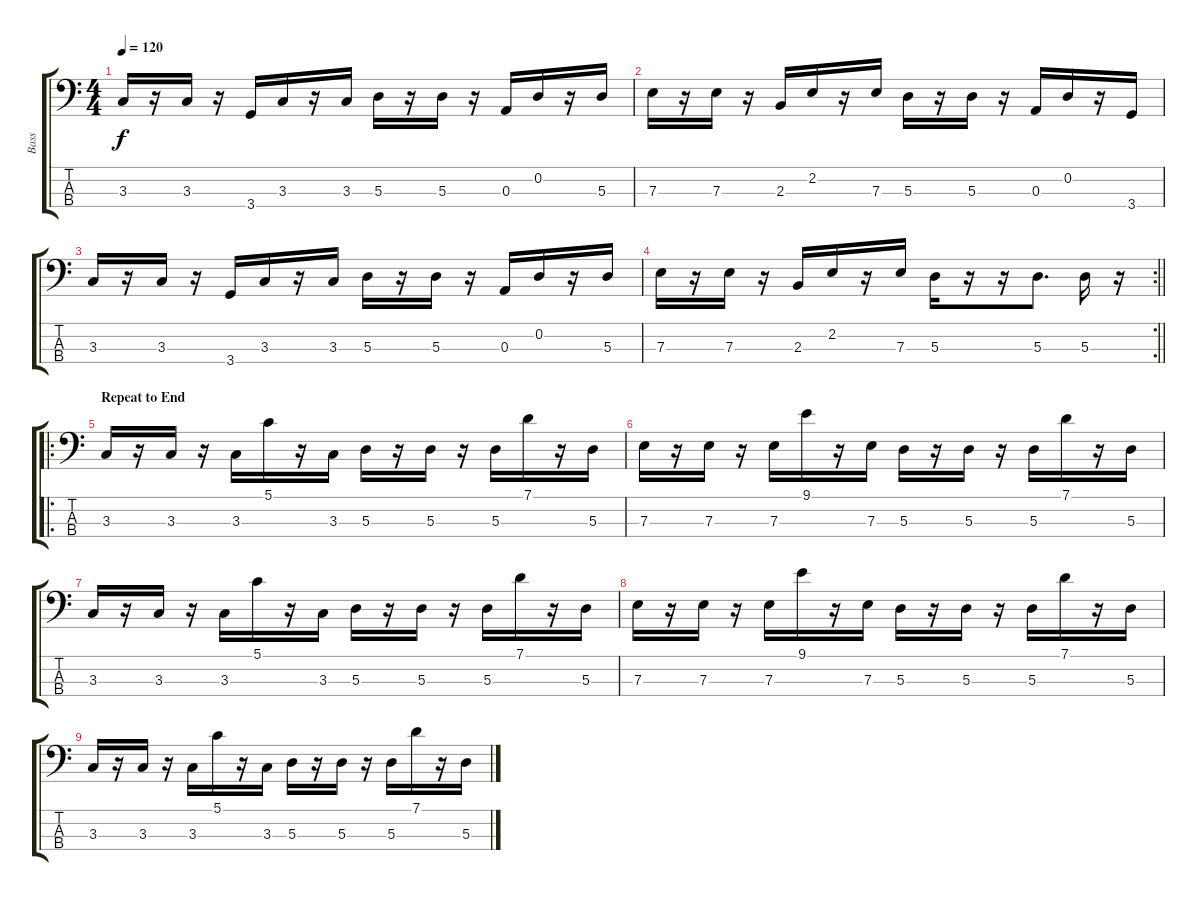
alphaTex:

\track ("Bass" "Bass") {instrument electricbasspick}
\staff {score tabs}
\tuning (G2 D2 A1 E1) {hide}
\ts (4 4)
\tempo 120
\clef f4
\ks c
3.3.16{dy f} r.16 3.3.16 r.16 3.4.16 3.3.16 r.16 3.3.16 5.3.16 r.16 5.3.16 r.16 0.3.16 0.2.16 r.16 5.3.16 |
7.3.16 r.16 7.3.16 r.16 2.3.16 2.2.16 r.16 7.3.16 5.3.16 r.16 5.3.16 r.16 0.3.16 0.2.16 r.16 3.4.16 |
3.3.16 r.16 3.3.16 r.16 3.4.16 3.3.16 r.16 3.3.16 5.3.16 r.16 5.3.16 r.16 0.3.16 0.2.16 r.16 5.3.16 |
\rc 2
\barLineRight lightlight
7.3.16 r.16 7.3.16 r.16 2.3.16 2.2.16 r.16 7.3.16 5.3.16 r.16 r.16 5.3.8{d} 5.3.16 r.16 |
\ro
\section ("" "Repeat to End")
3.3.16 r.16 3.3.16 r.16 3.3.16 5.1.16 r.16 3.3.16 5.3.16 r.16 5.3.16 r.16 5.3.16 7.1.16 r.16 5.3.16 |
7.3.16 r.16 7.3.16 r.16 7.3.16 9.1.16 r.16 7.3.16 5.3.16 r.16 5.3.16 r.16 5.3.16 7.1.16 r.16 5.3.16 |
3.3.16 r.16 3.3.16 r.16 3.3.16 5.1.16 r.16 3.3.16 5.3.16 r.16 5.3.16 r.16 5.3.16 7.1.16 r.16 5.3.16 |
7.3.16 r.16 7.3.16 r.16 7.3.16 9.1.16 r.16 7.3.16 5.3.16 r.16 5.3.16 r.16 5.3.16 7.1.16 r.16 5.3.16 |
3.3.16 r.16 3.3.16 r.16 3.3.16 5.1.16 r.16 3.3.16 5.3.16 r.16 5.3.16 r.16 5.3.16 7.1.16 r.16 5.3.16
